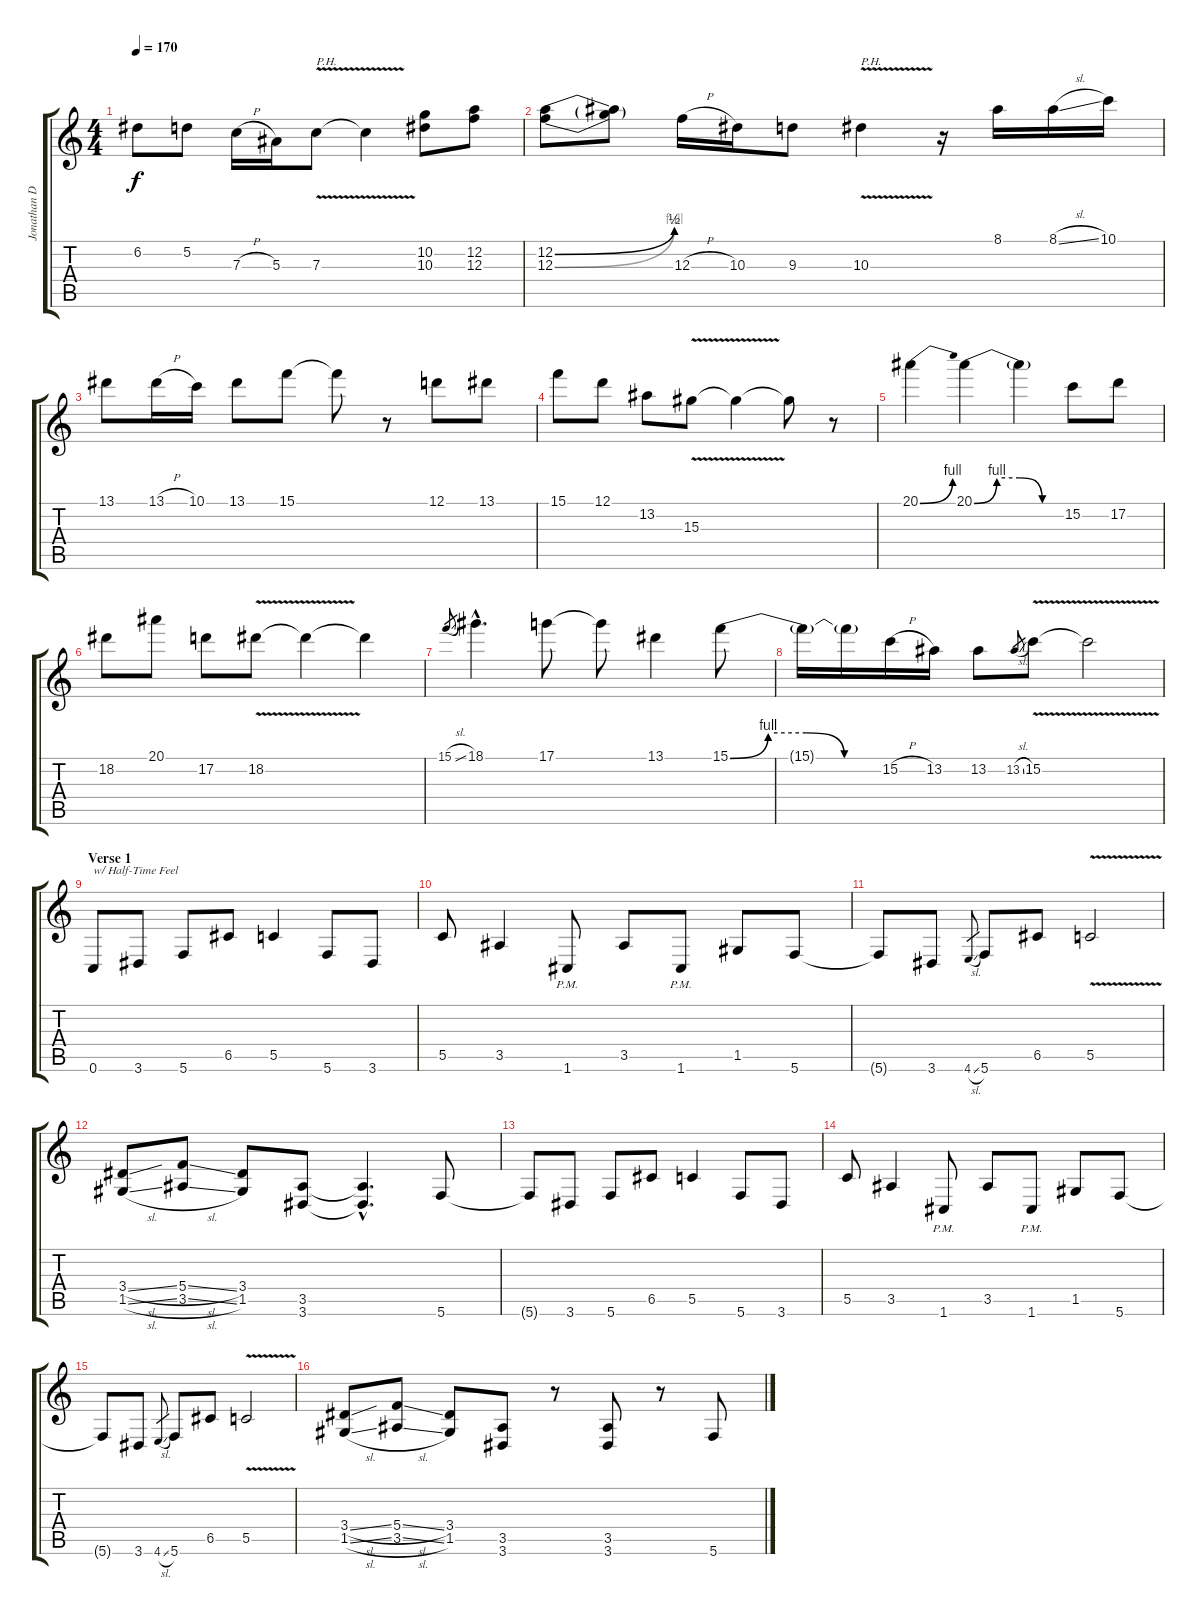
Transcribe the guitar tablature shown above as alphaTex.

\track ("Jonathan Donais" "Jonathan D") {instrument distortionguitar}
\staff {score tabs}
\tuning (D4 A3 F3 C3 G2 C2) {hide}
\ts (4 4)
\tempo 170
\clef g2
\ks c
6.2{t}.8{dy f} 5.2.8 7.3{h}.16 5.3.16 7.3{v}.8{txt "P.H." instrument guitarharmonics} 7.3{t}.4 (10.2 10.3).8{instrument distortionguitar} (12.2 12.3).8 |
(12.2{be (bend 0 0 60 2)} 12.3{be (bend 0 0 60 4)}).8 (12.2{t} 12.3{t}).8 12.3{h}.16 10.3.16 9.3.8 10.3{v}.4{txt "P.H." instrument guitarharmonics} r.16{instrument distortionguitar} 8.1.16 8.1{sl}.16 10.1.16 |
13.1.8 13.1{h}.16 10.1.16 13.1.8 15.1.8 15.1{t}.8 r.8 12.1.8 13.1.8 |
15.1.8 12.1.8 13.2.8 15.3{v}.8 15.3{t}.4 15.3{t}.8 r.8 |
20.1{be (bend 0 0 60 4)}.4 20.1{be (custom 0 0 15 4 30 4 45 0 60 0)}.4 20.1{t}.4 15.2.8 17.2.8 |
18.2.8 20.1.8 17.2.8 18.2{v}.8 18.2{t}.4 18.2{t}.4 |
15.1{sl}.8{gr} 18.1{hac}.4{d} 17.1.8 17.1{t}.8 13.1.4 15.1{be (custom 0 0 15 4 30 4 45 0 60 0)}.8 |
15.1{t}.16 15.1{t}.16 15.2{h}.16 13.2.16 13.2.8 13.2{sl}.8{gr} 15.2{v}.8 15.2{t}.2 |
\section ("" "Verse 1")
0.6.8{txt "w/ Half-Time Feel"} 3.6.8 5.6.8 6.5.8 5.5.4 5.6.8 3.6.8 |
5.5.8 3.5.4 1.6{pm}.8 3.5.8 1.6{pm}.8 1.5.8 5.6.8 |
5.6{t}.8 3.6.8 4.6{sl}.8{gr} 5.6.8 6.5.8 5.5{v}.2 |
(3.4{sl} 1.5{sl}).8 (5.4{sl} 3.5{sl}).8 (3.4 1.5).8 (3.5 3.6).8 (3.5{hac t} 3.6{hac t}).4{d} 5.6.8 |
5.6{t}.8 3.6.8 5.6.8 6.5.8 5.5.4 5.6.8 3.6.8 |
5.5.8 3.5.4 1.6{pm}.8 3.5.8 1.6{pm}.8 1.5.8 5.6.8 |
5.6{t}.8 3.6.8 4.6{sl}.8{gr} 5.6.8 6.5.8 5.5{v}.2{instrument guitarharmonics} |
(3.4{sl} 1.5{sl}).8{instrument distortionguitar} (5.4{sl} 3.5{sl}).8 (3.4 1.5).8 (3.5 3.6).8 r.8 (3.5 3.6).8 r.8 5.6.8
